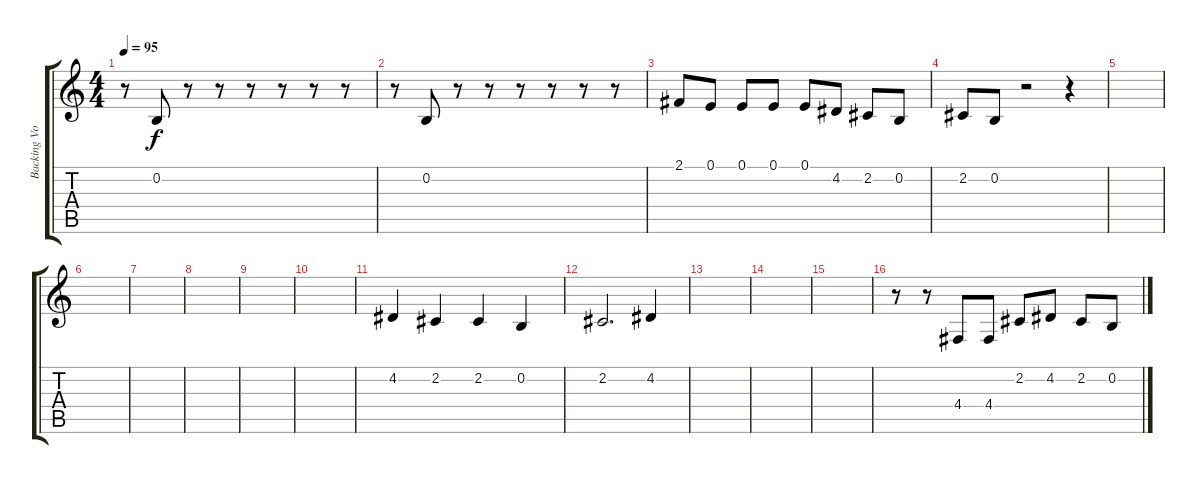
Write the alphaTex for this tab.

\track ("Backing Vocals" "Backing Vo") {instrument tremolostrings}
\staff {score tabs}
\tuning (E4 B3 G3 D3 A2 E2) {hide}
\ts (4 4)
\tempo 95
\clef g2
\ks c
r.8{dy f} 0.2.8 r.8 r.8 r.8 r.8 r.8 r.8 |
r.8 0.2.8 r.8 r.8 r.8 r.8 r.8 r.8 |
2.1.8 0.1.8 0.1.8 0.1.8 0.1.8 4.2.8 2.2.8 0.2.8 |
2.2.8 0.2.8 r.2 r.4 |
|
|
|
|
|
|
4.2.4 2.2.4 2.2.4 0.2.4 |
2.2.2{d} 4.2.4 |
|
|
|
r.8 r.8 4.4.8 4.4.8 2.2.8 4.2.8 2.2.8 0.2.8
